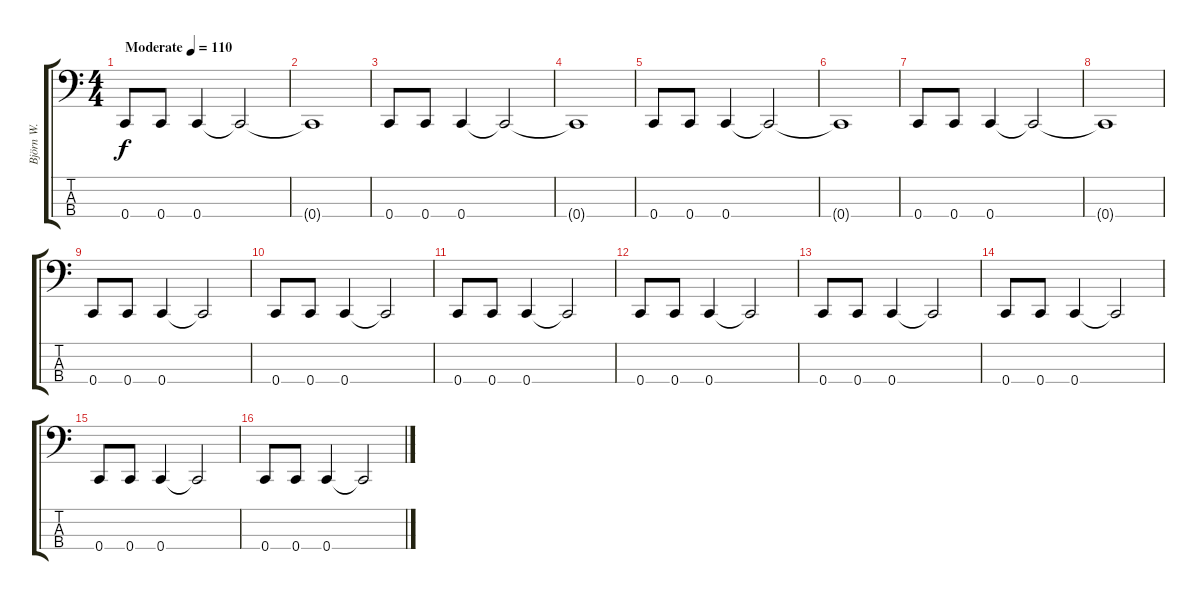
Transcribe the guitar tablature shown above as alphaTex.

\track ("Björn W." "Björn W.") {instrument electricbasspick}
\staff {score tabs}
\tuning (F2 C2 G1 C1) {hide}
\ts (4 4)
\tempo (110 "Moderate")
\clef f4
\ks c
0.4.8{dy f instrument electricbasspick} 0.4.8 0.4.4 0.4{t}.2 |
0.4{t}.1 |
0.4.8 0.4.8 0.4.4 0.4{t}.2 |
0.4{t}.1 |
0.4.8 0.4.8 0.4.4 0.4{t}.2 |
0.4{t}.1 |
0.4.8 0.4.8 0.4.4 0.4{t}.2 |
0.4{t}.1 |
0.4.8 0.4.8 0.4.4 0.4{t}.2 |
0.4.8 0.4.8 0.4.4 0.4{t}.2 |
0.4.8 0.4.8 0.4.4 0.4{t}.2 |
0.4.8 0.4.8 0.4.4 0.4{t}.2 |
0.4.8 0.4.8 0.4.4 0.4{t}.2 |
0.4.8 0.4.8 0.4.4 0.4{t}.2 |
0.4.8 0.4.8 0.4.4 0.4{t}.2 |
0.4.8 0.4.8 0.4.4 0.4{t}.2
